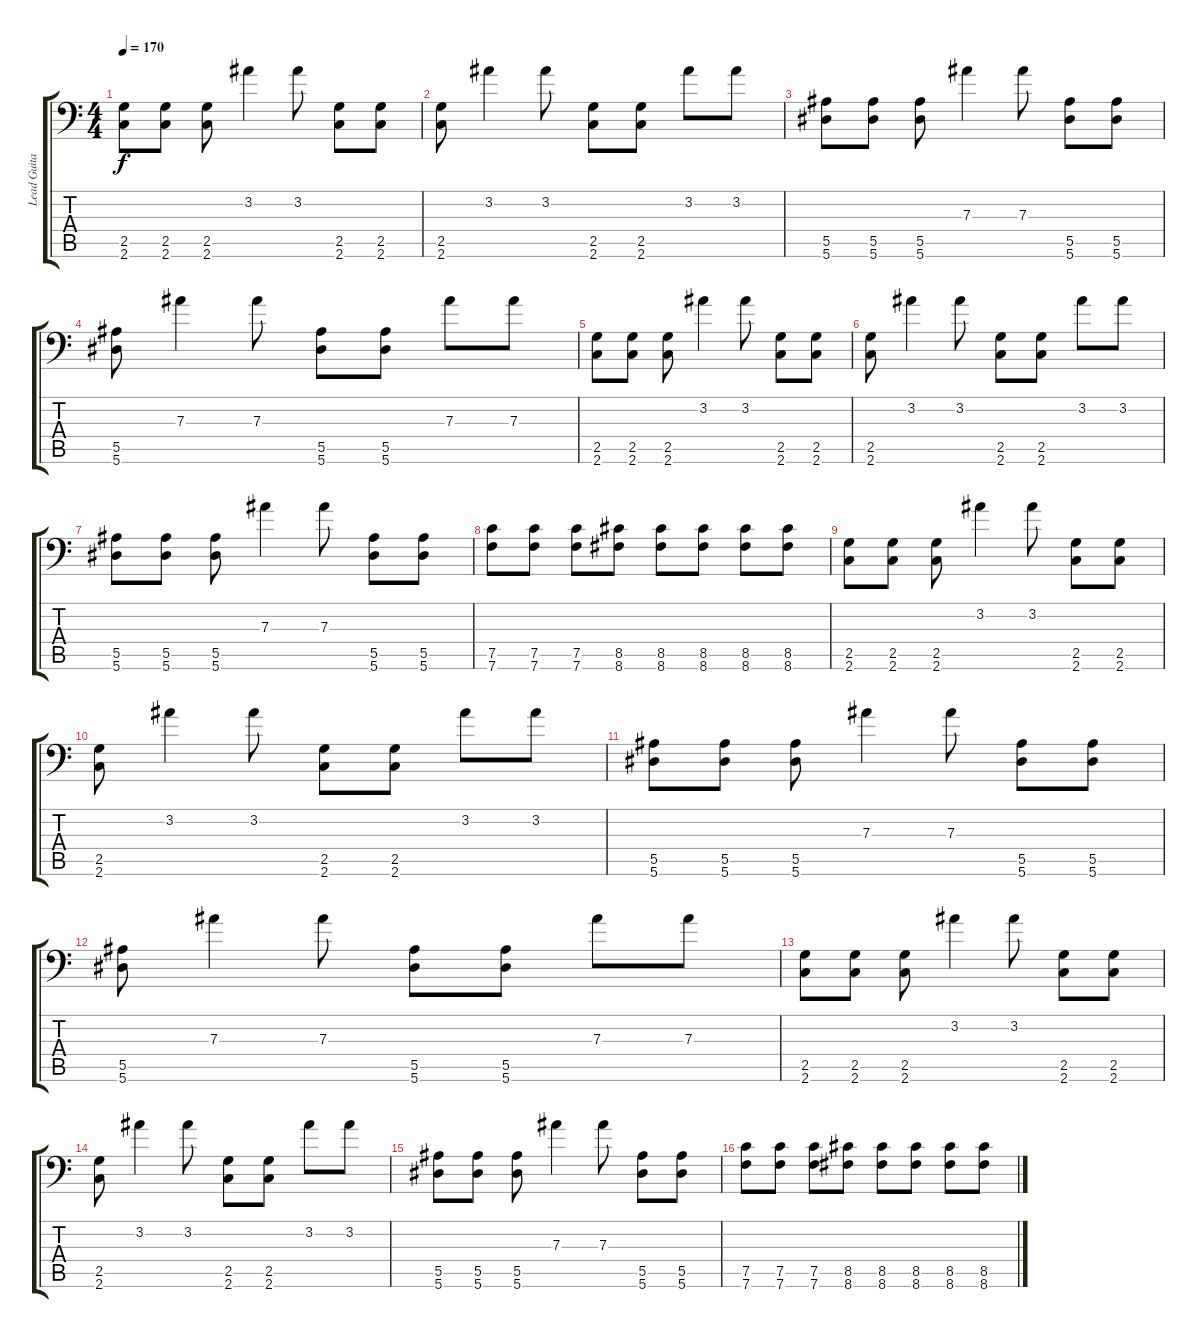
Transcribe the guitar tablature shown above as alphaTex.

\track ("Lead Guitar" "Lead Guita") {instrument distortionguitar}
\staff {score tabs}
\tuning (C4 G3 Eb3 Bb2 F2 Bb1) {hide}
\ts (4 4)
\tempo 170
\clef f4
\ks c
(2.5 2.6).8{dy f} (2.5 2.6).8 (2.5 2.6).8 3.2.4 3.2.8 (2.5 2.6).8 (2.5 2.6).8 |
(2.5 2.6).8 3.2.4 3.2.8 (2.5 2.6).8 (2.5 2.6).8 3.2.8 3.2.8 |
(5.5 5.6).8 (5.5 5.6).8 (5.5 5.6).8 7.3.4 7.3.8 (5.5 5.6).8 (5.5 5.6).8 |
(5.5 5.6).8 7.3.4 7.3.8 (5.5 5.6).8 (5.5 5.6).8 7.3.8 7.3.8 |
(2.5 2.6).8 (2.5 2.6).8 (2.5 2.6).8 3.2.4 3.2.8 (2.5 2.6).8 (2.5 2.6).8 |
(2.5 2.6).8 3.2.4 3.2.8 (2.5 2.6).8 (2.5 2.6).8 3.2.8 3.2.8 |
(5.5 5.6).8 (5.5 5.6).8 (5.5 5.6).8 7.3.4 7.3.8 (5.5 5.6).8 (5.5 5.6).8 |
(7.5 7.6).8 (7.5 7.6).8 (7.5 7.6).8 (8.5 8.6).8 (8.5 8.6).8 (8.5 8.6).8 (8.5 8.6).8 (8.5 8.6).8 |
(2.5 2.6).8 (2.5 2.6).8 (2.5 2.6).8 3.2.4 3.2.8 (2.5 2.6).8 (2.5 2.6).8 |
(2.5 2.6).8 3.2.4 3.2.8 (2.5 2.6).8 (2.5 2.6).8 3.2.8 3.2.8 |
(5.5 5.6).8 (5.5 5.6).8 (5.5 5.6).8 7.3.4 7.3.8 (5.5 5.6).8 (5.5 5.6).8 |
(5.5 5.6).8 7.3.4 7.3.8 (5.5 5.6).8 (5.5 5.6).8 7.3.8 7.3.8 |
(2.5 2.6).8 (2.5 2.6).8 (2.5 2.6).8 3.2.4 3.2.8 (2.5 2.6).8 (2.5 2.6).8 |
(2.5 2.6).8 3.2.4 3.2.8 (2.5 2.6).8 (2.5 2.6).8 3.2.8 3.2.8 |
(5.5 5.6).8 (5.5 5.6).8 (5.5 5.6).8 7.3.4 7.3.8 (5.5 5.6).8 (5.5 5.6).8 |
(7.5 7.6).8 (7.5 7.6).8 (7.5 7.6).8 (8.5 8.6).8 (8.5 8.6).8 (8.5 8.6).8 (8.5 8.6).8 (8.5 8.6).8
